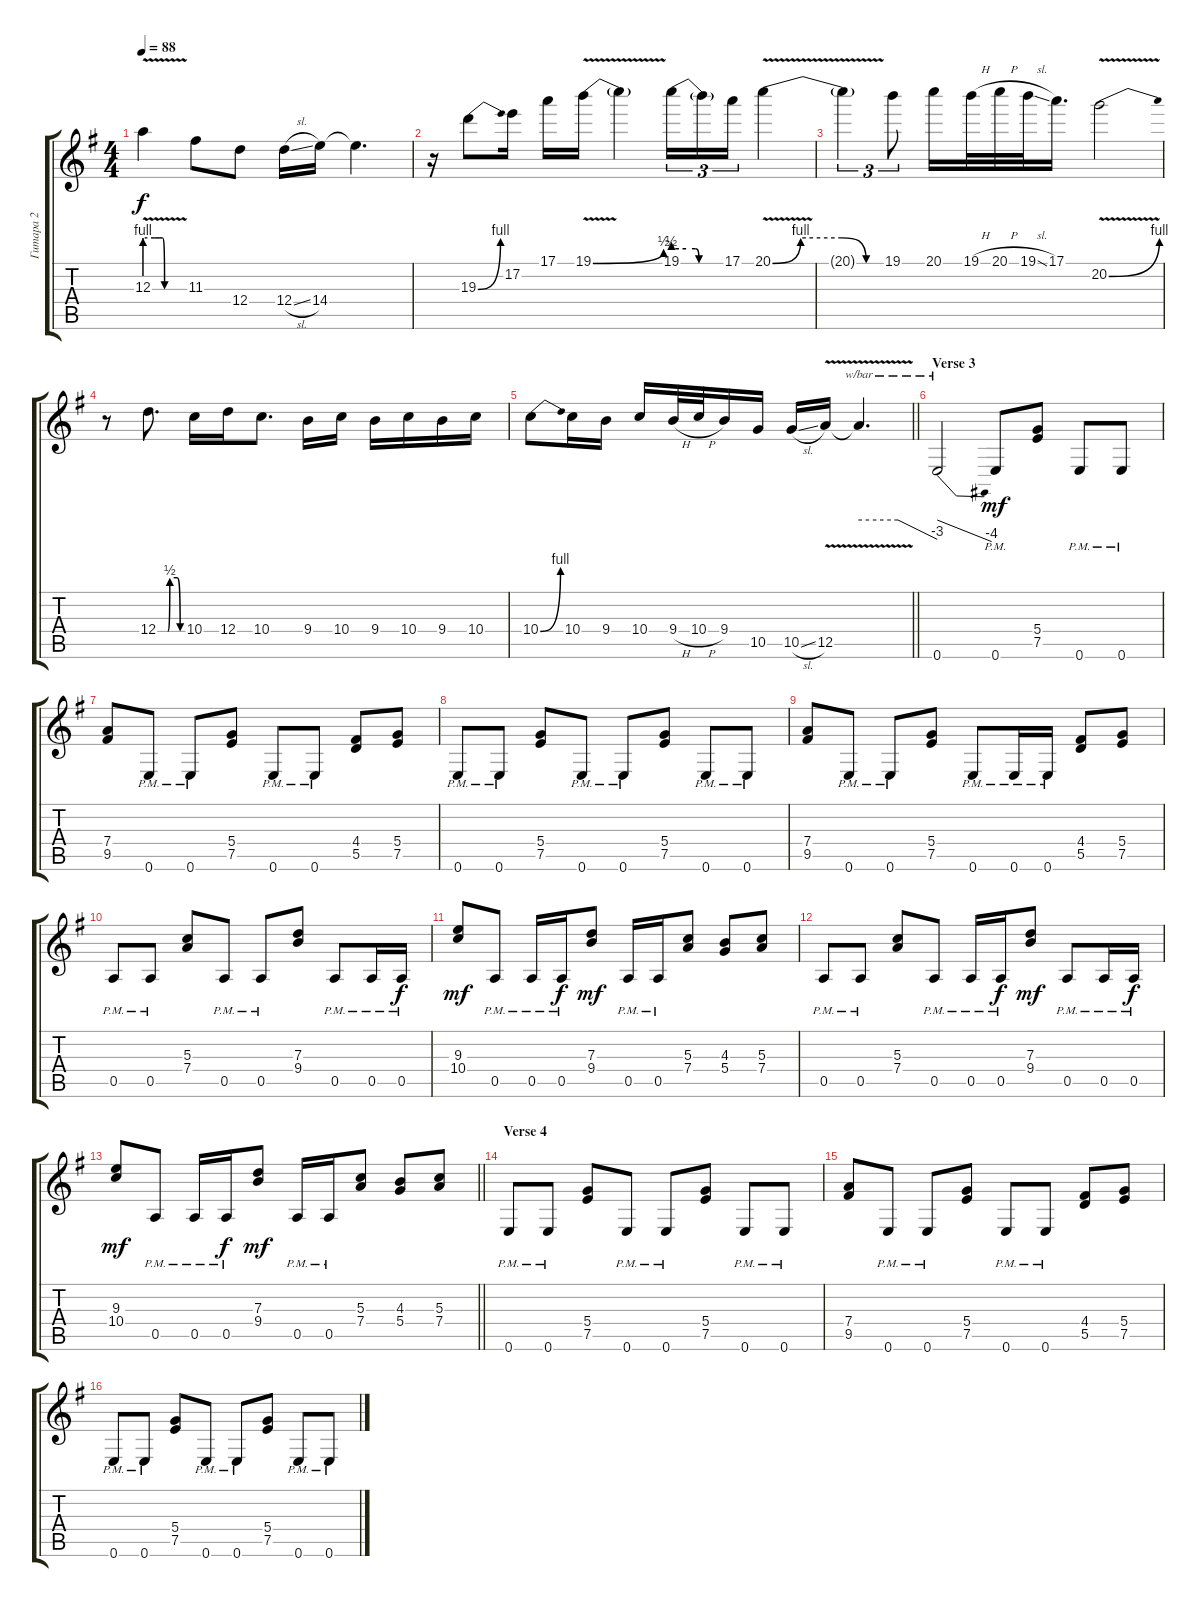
\track ("Гитара 2" "Гитара 2") {instrument distortionguitar}
\staff {score tabs}
\tuning (E4 B3 G3 D3 A2 E2) {hide}
\ts (4 4)
\tempo 88
\clef g2
\ks eminor
12.3{be (custom 0 4 2 4 4 4 15 4 23 4 27 4 30 0 33 0 60 0) v}.4{dy f} 11.3.8 12.4.8 12.4{sl}.16 14.4.16 14.4{t}.4{d} |
r.16 19.3{be (bend 0 0 60 4)}.8 17.2.16 17.1.16 19.1{be (bend 0 0 60 2) v}.16 19.1{t}.4 19.1{be (custom 0 2 15 2 26 2 30 0 60 0)}.16{tu (3 2)} 19.1{t}.16{tu (3 2)} 17.1.16{tu (3 2)} 20.1{be (custom 0 0 15 4 37 4 50 0 60 0) v}.4 |
20.1{t}.4{tu (3 2)} 19.1.8{tu (3 2)} 20.1.16 19.1{h}.32 20.1{h}.32 19.1{sl}.32 17.1.16{d} 20.2{be (bend 0 0 60 4) v}.2 |
r.8 12.4{be (custom 0 0 24 0 29 2 47 2 54 0 60 0)}.8{d} 10.4.16 12.4.16 10.4.8{d} 9.4.16 10.4.16 9.4.16 10.4.16 9.4.16 10.4.16 |
\barLineRight lightlight
10.4{be (bend 0 0 60 4)}.8 10.4.16 9.4.16 10.4.16 9.4{h}.32 10.4{h}.32 9.4.16 10.5.16 10.5{sl}.16 12.5{v}.16 12.5{t}.4{d tbe (custom default 0 0 30 0 60 -12)} |
\section ("" "Verse 3")
0.6.2{tbe (dive default 0 0 60 -16)} 0.6{pm}.8{dy mf} (5.4 7.5).8 0.6{pm}.8 0.6{pm}.8 |
(7.4 9.5).8 0.6{pm}.8 0.6{pm}.8 (5.4 7.5).8 0.6{pm}.8 0.6{pm}.8 (4.4 5.5).8 (5.4 7.5).8 |
0.6{pm}.8 0.6{pm}.8 (5.4 7.5).8 0.6{pm}.8 0.6{pm}.8 (5.4 7.5).8 0.6{pm}.8 0.6{pm}.8 |
(7.4 9.5).8 0.6{pm}.8 0.6{pm}.8 (5.4 7.5).8 0.6{pm}.8 0.6{pm}.16 0.6{pm}.16 (4.4 5.5).8 (5.4 7.5).8 |
0.5{pm}.8 0.5{pm}.8 (5.3 7.4).8 0.5{pm}.8 0.5{pm}.8 (7.3 9.4).8 0.5{pm}.8 0.5{pm}.16 0.5{pm}.16{dy f} |
(9.3 10.4).8{dy mf} 0.5{pm}.8 0.5{pm}.16 0.5{pm}.16{dy f} (7.3 9.4).8{dy mf} 0.5{pm}.16 0.5{pm}.16 (5.3 7.4).8 (4.3 5.4).8 (5.3 7.4).8 |
0.5{pm}.8 0.5{pm}.8 (5.3 7.4).8 0.5{pm}.8 0.5{pm}.16 0.5{pm}.16{dy f} (7.3 9.4).8{dy mf} 0.5{pm}.8 0.5{pm}.16 0.5{pm}.16{dy f} |
\barLineRight lightlight
(9.3 10.4).8{dy mf} 0.5{pm}.8 0.5{pm}.16 0.5{pm}.16{dy f} (7.3 9.4).8{dy mf} 0.5{pm}.16 0.5{pm}.16 (5.3 7.4).8 (4.3 5.4).8 (5.3 7.4).8 |
\section ("" "Verse 4")
0.6{pm}.8 0.6{pm}.8 (5.4 7.5).8 0.6{pm}.8 0.6{pm}.8 (5.4 7.5).8 0.6{pm}.8 0.6{pm}.8 |
(7.4 9.5).8 0.6{pm}.8 0.6{pm}.8 (5.4 7.5).8 0.6{pm}.8 0.6{pm}.8 (4.4 5.5).8 (5.4 7.5).8 |
0.6{pm}.8 0.6{pm}.8 (5.4 7.5).8 0.6{pm}.8 0.6{pm}.8 (5.4 7.5).8 0.6{pm}.8 0.6{pm}.8
